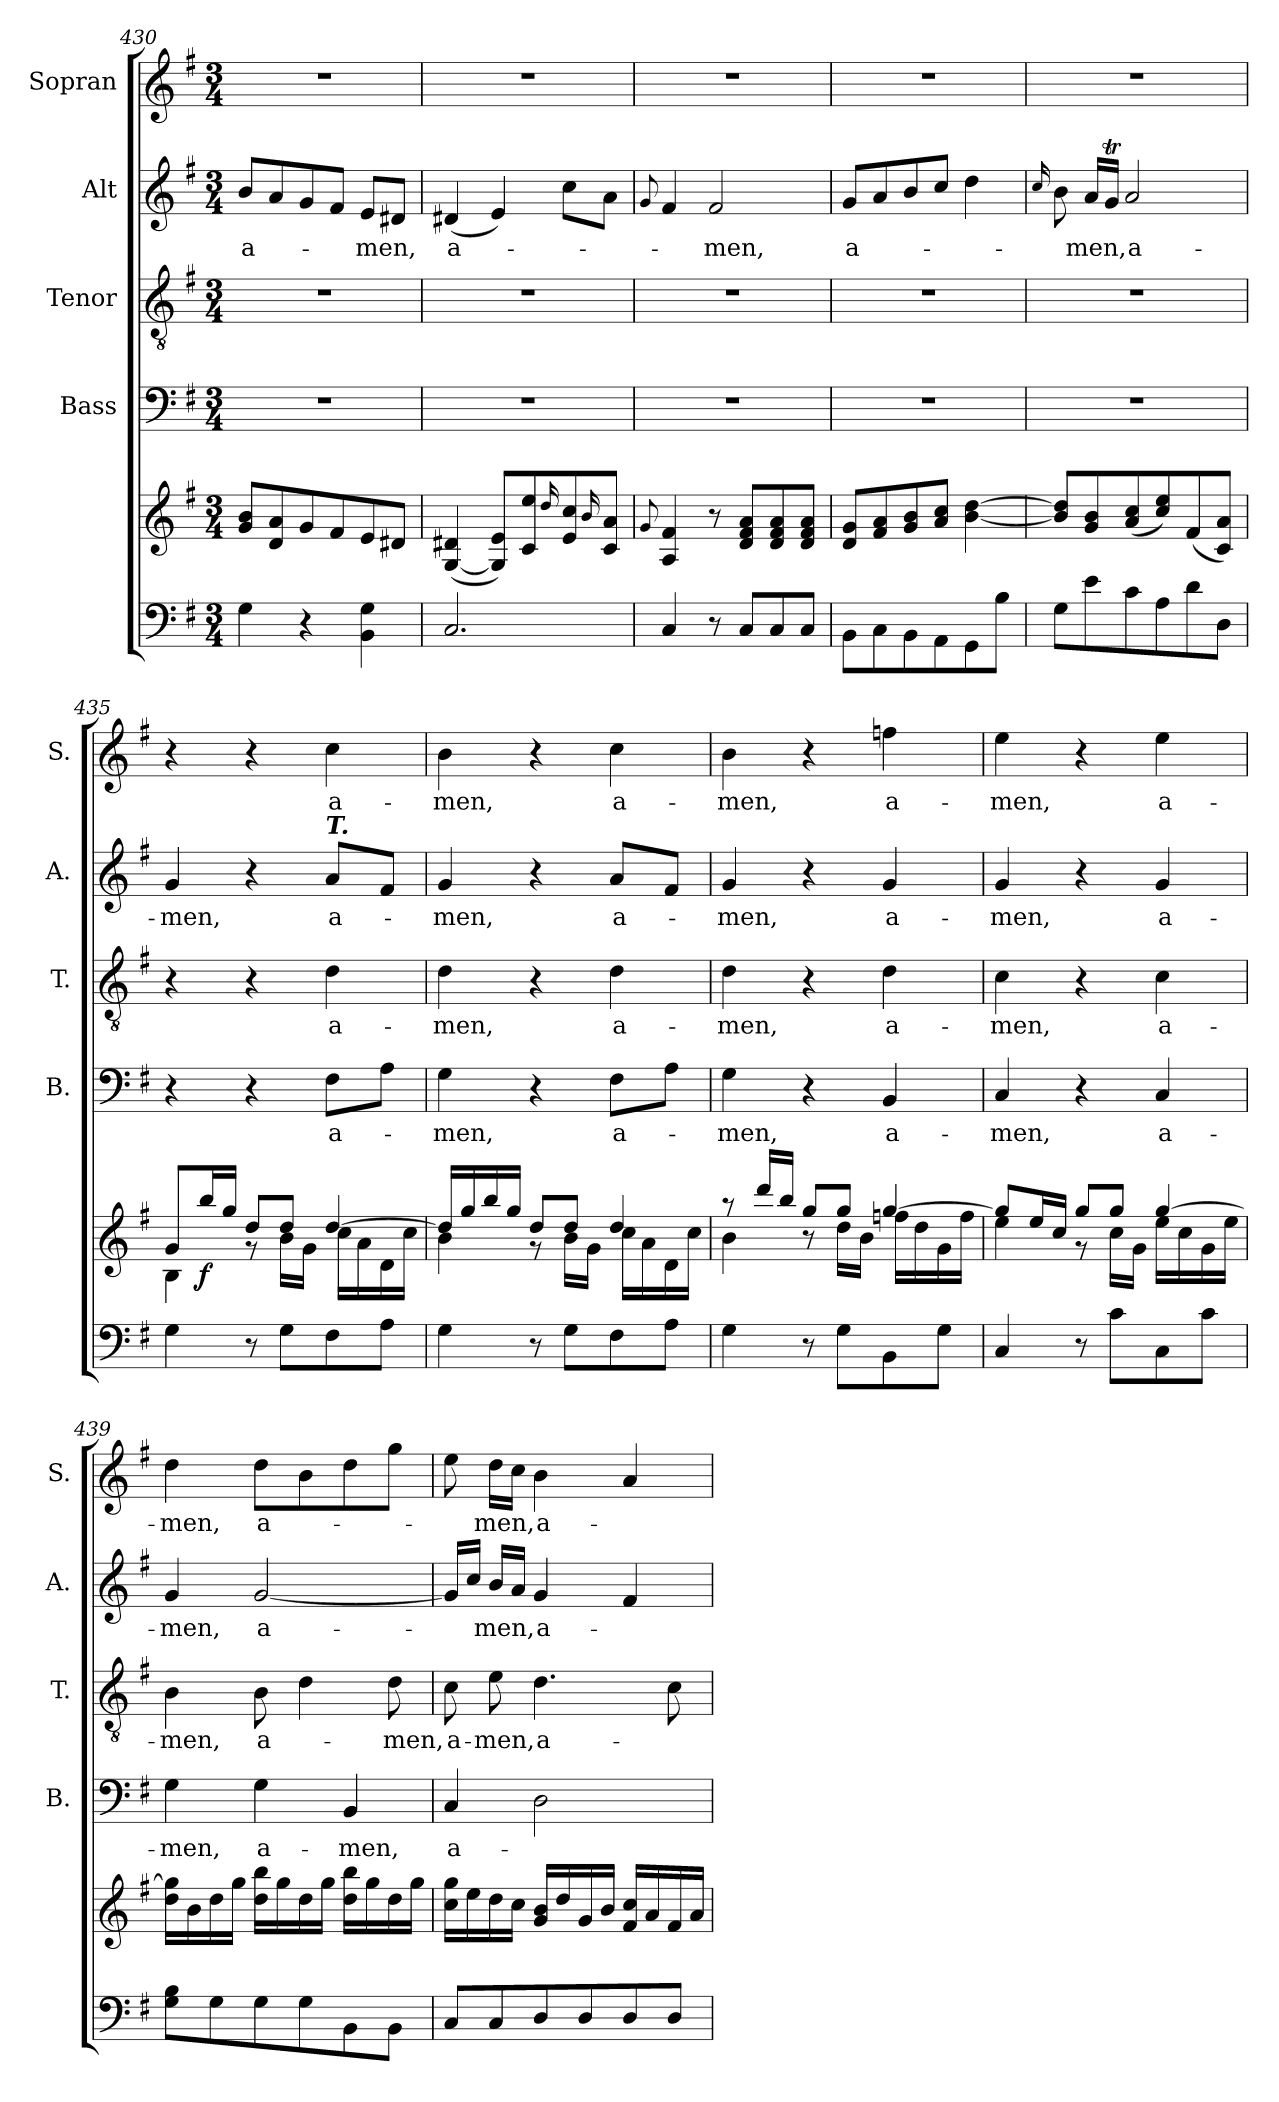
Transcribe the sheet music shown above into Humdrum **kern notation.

**kern	**kern	**dynam	**kern	**text	**kern	**text	**kern	**text	**kern	**text
*part5	*part5	*part5	*part4	*part4	*part3	*part3	*part2	*part2	*part1	*part1
*staff6	*staff5	*staff5/6	*staff4	*staff4	*staff3	*staff3	*staff2	*staff2	*staff1	*staff1
*	*	*	*I"Bass	*	*I"Tenor	*	*I"Alt	*	*I"Sopran	*
*	*	*	*I'B.	*	*I'T.	*	*I'A.	*	*I'S.	*
*clefF4	*clefG2	*	*clefF4	*	*clefGv2	*	*clefG2	*	*clefG2	*
*k[f#]	*k[f#]	*	*k[f#]	*	*k[f#]	*	*k[f#]	*	*k[f#]	*
*G:	*G:	*	*G:	*	*G:	*	*G:	*	*G:	*
*M3/4	*M3/4	*	*M3/4	*	*M3/4	*	*M3/4	*	*M3/4	*
=430	=430	=430	=430	=430	=430	=430	=430	=430	=430	=430
!	!	!	!	!	!	!	!	!LO:LY:b	!	!
4G\	8g/ 8b/L	.	2.r	.	2.r	.	8b/L	a-	2.r	.
.	8d/ 8a/	.	.	.	.	.	8a/	.	.	.
4r	8g/	.	.	.	.	.	8g/	.	.	.
.	8f#/	.	.	.	.	.	8f#/J	.	.	.
!	!	!	!	!	!	!	!	!LO:LY:b	!	!
4BB\ 4G\	8e/	.	.	.	.	.	8e/L	-men,	.	.
.	8d#X/J	.	.	.	.	.	8d#X/J	.	.	.
=431	=431	=431	=431	=431	=431	=431	=431	=431	=431	=431
!	!	!	!	!	!	!	!	!LO:LY:b	!	!
2.C/	([4G/ 4d#X/	.	2.r	.	2.r	.	(<4d#X/	a-	2.r	.
.	8G/] 8e/L)	.	.	.	.	.	4e/)	.	.	.
.	8c/ 8ee/	.	.	.	.	.	.	.	.	.
.	16qqdd/	.	.	.	.	.	.	.	.	.
.	8e/ 8cc/	.	.	.	.	.	8cc\L	.	.	.
.	16qqb/	.	.	.	.	.	.	.	.	.
.	8c/ 8a/J	.	.	.	.	.	8a\J	.	.	.
=432	=432	=432	=432	=432	=432	=432	=432	=432	=432	=432
.	8qqg/	.	.	.	.	.	8qqg/	.	.	.
4C/	4A/ 4f#/	.	2.r	.	2.r	.	4f#/	.	2.r	.
!	!	!	!	!	!	!	!	!LO:LY:b	!	!
8r	8r	.	.	.	.	.	2f#/	-men,	.	.
8C/L	8d/ 8f#/ 8a/L	.	.	.	.	.	.	.	.	.
8C/	8d/ 8f#/ 8a/	.	.	.	.	.	.	.	.	.
8C/J	8d/ 8f#/ 8a/J	.	.	.	.	.	.	.	.	.
=433	=433	=433	=433	=433	=433	=433	=433	=433	=433	=433
!	!	!	!	!	!	!	!	!LO:LY:b	!	!
8BB\L	8d/ 8g/L	.	2.r	.	2.r	.	8g/L	a-	2.r	.
8C\	8f#/ 8a/	.	.	.	.	.	8a/	.	.	.
8BB\	8g/ 8b/	.	.	.	.	.	8b/	.	.	.
8AA\	8a/ 8cc/J	.	.	.	.	.	8cc/J	.	.	.
8GG\	[4b\ [4dd\	.	.	.	.	.	4dd\	.	.	.
8B\J	.	.	.	.	.	.	.	.	.	.
=434	=434	=434	=434	=434	=434	=434	=434	=434	=434	=434
.	.	.	.	.	.	.	16qqcc/	.	.	.
8G\L	8b/] 8dd/]L	.	2.r	.	2.r	.	8b\	.	2.r	.
!	!	!	!	!	!	!	!	!LO:LY:b	!	!
8e\	8g/ 8b/	.	.	.	.	.	16a/LL	-men,	.	.
.	.	.	.	.	.	.	16gT/JJ	.	.	.
!	!	!	!	!	!	!	!	!LO:LY:b	!	!
8c\	(<8a/ 8cc/	.	.	.	.	.	2a/	a-	.	.
8A\	8cc/ 8ee/)	.	.	.	.	.	.	.	.	.
8d\	(<8f#/	.	.	.	.	.	.	.	.	.
8D\J	8c/ 8a/J)	.	.	.	.	.	.	.	.	.
!!LO:LB:g=z
=435	=435	=435	=435	=435	=435	=435	=435	=435	=435	=435
*	*^	*	*	*	*	*	*	*	*	*
!	!	!	!	!	!	!	!	!	!LO:LY:b	!	!
4G\	8g/L	4B\	.	4r	.	4r	.	4g/	-men,	4r	.
!	!	!	!LO:DY:b	!	!	!	!	!	!	!	!
.	16bb/L	.	f	.	.	.	.	.	.	.	.
.	16gg/JJ	.	.	.	.	.	.	.	.	.	.
8r	8dd/L	8rf	.	4r	.	4r	.	4r	.	4r	.
8G\L	8dd/J	16b\LL	.	.	.	.	.	.	.	.	.
.	.	16g\JJ	.	.	.	.	.	.	.	.	.
!	!	!	!	!	!	!	!	!LO:TX:a:Bi:t=T.	!	!	!
!	!	!	!	!	!LO:LY:b	!	!LO:LY:b	!	!LO:LY:b	!	!LO:LY:b
8F#\	[>4dd/	16cc\LL	.	8F#\L	a-	4d\	a-	8a/L	a-	4cc\	a-
.	.	16a\	.	.	.	.	.	.	.	.	.
8A\J	.	16d\	.	8A\J	.	.	.	8f#/J	.	.	.
.	.	16cc\JJ	.	.	.	.	.	.	.	.	.
=436	=436	=436	=436	=436	=436	=436	=436	=436	=436	=436	=436
!	!	!	!	!	!LO:LY:b	!	!LO:LY:b	!	!LO:LY:b	!	!LO:LY:b
4G\	16dd/LL]	4b\	.	4G\	-men,	4d\	-men,	4g/	-men,	4b\	-men,
.	16gg/	.	.	.	.	.	.	.	.	.	.
.	16bb/	.	.	.	.	.	.	.	.	.	.
.	16gg/JJ	.	.	.	.	.	.	.	.	.	.
8r	8dd/L	8rf	.	4r	.	4r	.	4r	.	4r	.
8G\L	8dd/J	16b\LL	.	.	.	.	.	.	.	.	.
.	.	16g\JJ	.	.	.	.	.	.	.	.	.
!	!	!	!	!	!LO:LY:b	!	!LO:LY:b	!	!LO:LY:b	!	!LO:LY:b
8F#\	4dd/	16cc\LL	.	8F#\L	a-	4d\	a-	8a/L	a-	4cc\	a-
.	.	16a\	.	.	.	.	.	.	.	.	.
8A\J	.	16d\	.	8A\J	.	.	.	8f#/J	.	.	.
.	.	16cc\JJ	.	.	.	.	.	.	.	.	.
=437	=437	=437	=437	=437	=437	=437	=437	=437	=437	=437	=437
!	!	!	!	!	!LO:LY:b	!	!LO:LY:b	!	!LO:LY:b	!	!LO:LY:b
4G\	8raa	4b\	.	4G\	-men,	4d\	-men,	4g/	-men,	4b\	-men,
.	16ddd/LL	.	.	.	.	.	.	.	.	.	.
.	16bb/JJ	.	.	.	.	.	.	.	.	.	.
8r	8gg/L	8ra	.	4r	.	4r	.	4r	.	4r	.
8G\L	8gg/J	16dd\LL	.	.	.	.	.	.	.	.	.
.	.	16b\JJ	.	.	.	.	.	.	.	.	.
!	!	!	!	!	!LO:LY:b	!	!LO:LY:b	!	!LO:LY:b	!	!LO:LY:b
8BB\	[>4gg/	16ffn\LL	.	4BB/	a-	4d\	a-	4g/	a-	4ffn\	a-
.	.	16dd\	.	.	.	.	.	.	.	.	.
8G\J	.	16g\	.	.	.	.	.	.	.	.	.
.	.	16ff\JJ	.	.	.	.	.	.	.	.	.
=438	=438	=438	=438	=438	=438	=438	=438	=438	=438	=438	=438
!	!	!	!	!	!LO:LY:b	!	!LO:LY:b	!	!LO:LY:b	!	!LO:LY:b
4C/	8gg/L]	4ee\	.	4C/	-men,	4c\	-men,	4g/	-men,	4ee\	-men,
.	16ee/L	.	.	.	.	.	.	.	.	.	.
.	16cc/JJ	.	.	.	.	.	.	.	.	.	.
8r	8gg/L	8rg	.	4r	.	4r	.	4r	.	4r	.
8c\L	8gg/J	16cc\LL	.	.	.	.	.	.	.	.	.
.	.	16g\JJ	.	.	.	.	.	.	.	.	.
!	!	!	!	!	!LO:LY:b	!	!LO:LY:b	!	!LO:LY:b	!	!LO:LY:b
8C\	[>4gg/	16ee\LL	.	4C/	a-	4c\	a-	4g/	a-	4ee\	a-
.	.	16cc\	.	.	.	.	.	.	.	.	.
8c\J	.	16g\	.	.	.	.	.	.	.	.	.
.	.	16ee\JJ	.	.	.	.	.	.	.	.	.
=439	=439	=439	=439	=439	=439	=439	=439	=439	=439	=439	=439
!	!	!	!	!	!LO:LY:b	!	!LO:LY:b	!	!LO:LY:b	!	!LO:LY:b
*	*v	*v	*	*	*	*	*	*	*	*	*
8G\ 8B\L	16dd\ 16gg\]LL	.	4G\	-men,	4B\	-men,	4g/	-men,	4dd\	-men,
.	16b\	.	.	.	.	.	.	.	.	.
8G\	16dd\	.	.	.	.	.	.	.	.	.
.	16gg\JJ	.	.	.	.	.	.	.	.	.
!	!	!	!	!LO:LY:b	!	!LO:LY:b	!	!LO:LY:b	!	!LO:LY:b
8G\	16dd\ 16bb\LL	.	4G\	a-	8B\	a-	[2g/	a-	8dd\L	a-
.	16gg\	.	.	.	.	.	.	.	.	.
8G\	16dd\	.	.	.	4d\	.	.	.	8b\	.
.	16gg\JJ	.	.	.	.	.	.	.	.	.
!	!	!	!	!LO:LY:b	!	!	!	!	!	!
8BB\	16dd\ 16bb\LL	.	4BB/	-men,	.	.	.	.	8dd\	.
.	16gg\	.	.	.	.	.	.	.	.	.
!	!	!	!	!	!	!LO:LY:b	!	!	!	!
8BB\J	16dd\	.	.	.	8d\	-men,	.	.	8gg\J	.
.	16gg\JJ	.	.	.	.	.	.	.	.	.
!!LO:PB:g=z
=440	=440	=440	=440	=440	=440	=440	=440	=440	=440	=440
!	!	!	!	!LO:LY:b	!	!LO:LY:b	!	!	!	!
8C/L	16cc\ 16gg\LL	.	4C/	a-	8c\	a-	16g/LL]	.	8ee\	.
.	16ee\	.	.	.	.	.	16cc/JJ	.	.	.
!	!	!	!	!	!	!LO:LY:b	!	!LO:LY:b	!	!LO:LY:b
8C/	16dd\	.	.	.	8e\	-men,	16b/LL	-men,	16dd\LL	-men,
.	16cc\JJ	.	.	.	.	.	16a/JJ	.	16cc\JJ	.
!	!	!	!	!	!	!LO:LY:b	!	!LO:LY:b	!	!LO:LY:b
8D/	16g/ 16b/LL	.	2D\	.	4.d\	a-	4g/	a-	4b\	a-
.	16dd/	.	.	.	.	.	.	.	.	.
8D/	16g/	.	.	.	.	.	.	.	.	.
.	16b/JJ	.	.	.	.	.	.	.	.	.
8D/	16f#/ 16cc/LL	.	.	.	.	.	4f#/	.	4a/	.
.	16a/	.	.	.	.	.	.	.	.	.
8D/J	16f#/	.	.	.	8c\	.	.	.	.	.
.	16a/JJ	.	.	.	.	.	.	.	.	.
=	=	=	=	=	=	=	=	=	=	=
*-	*-	*-	*-	*-	*-	*-	*-	*-	*-	*-
